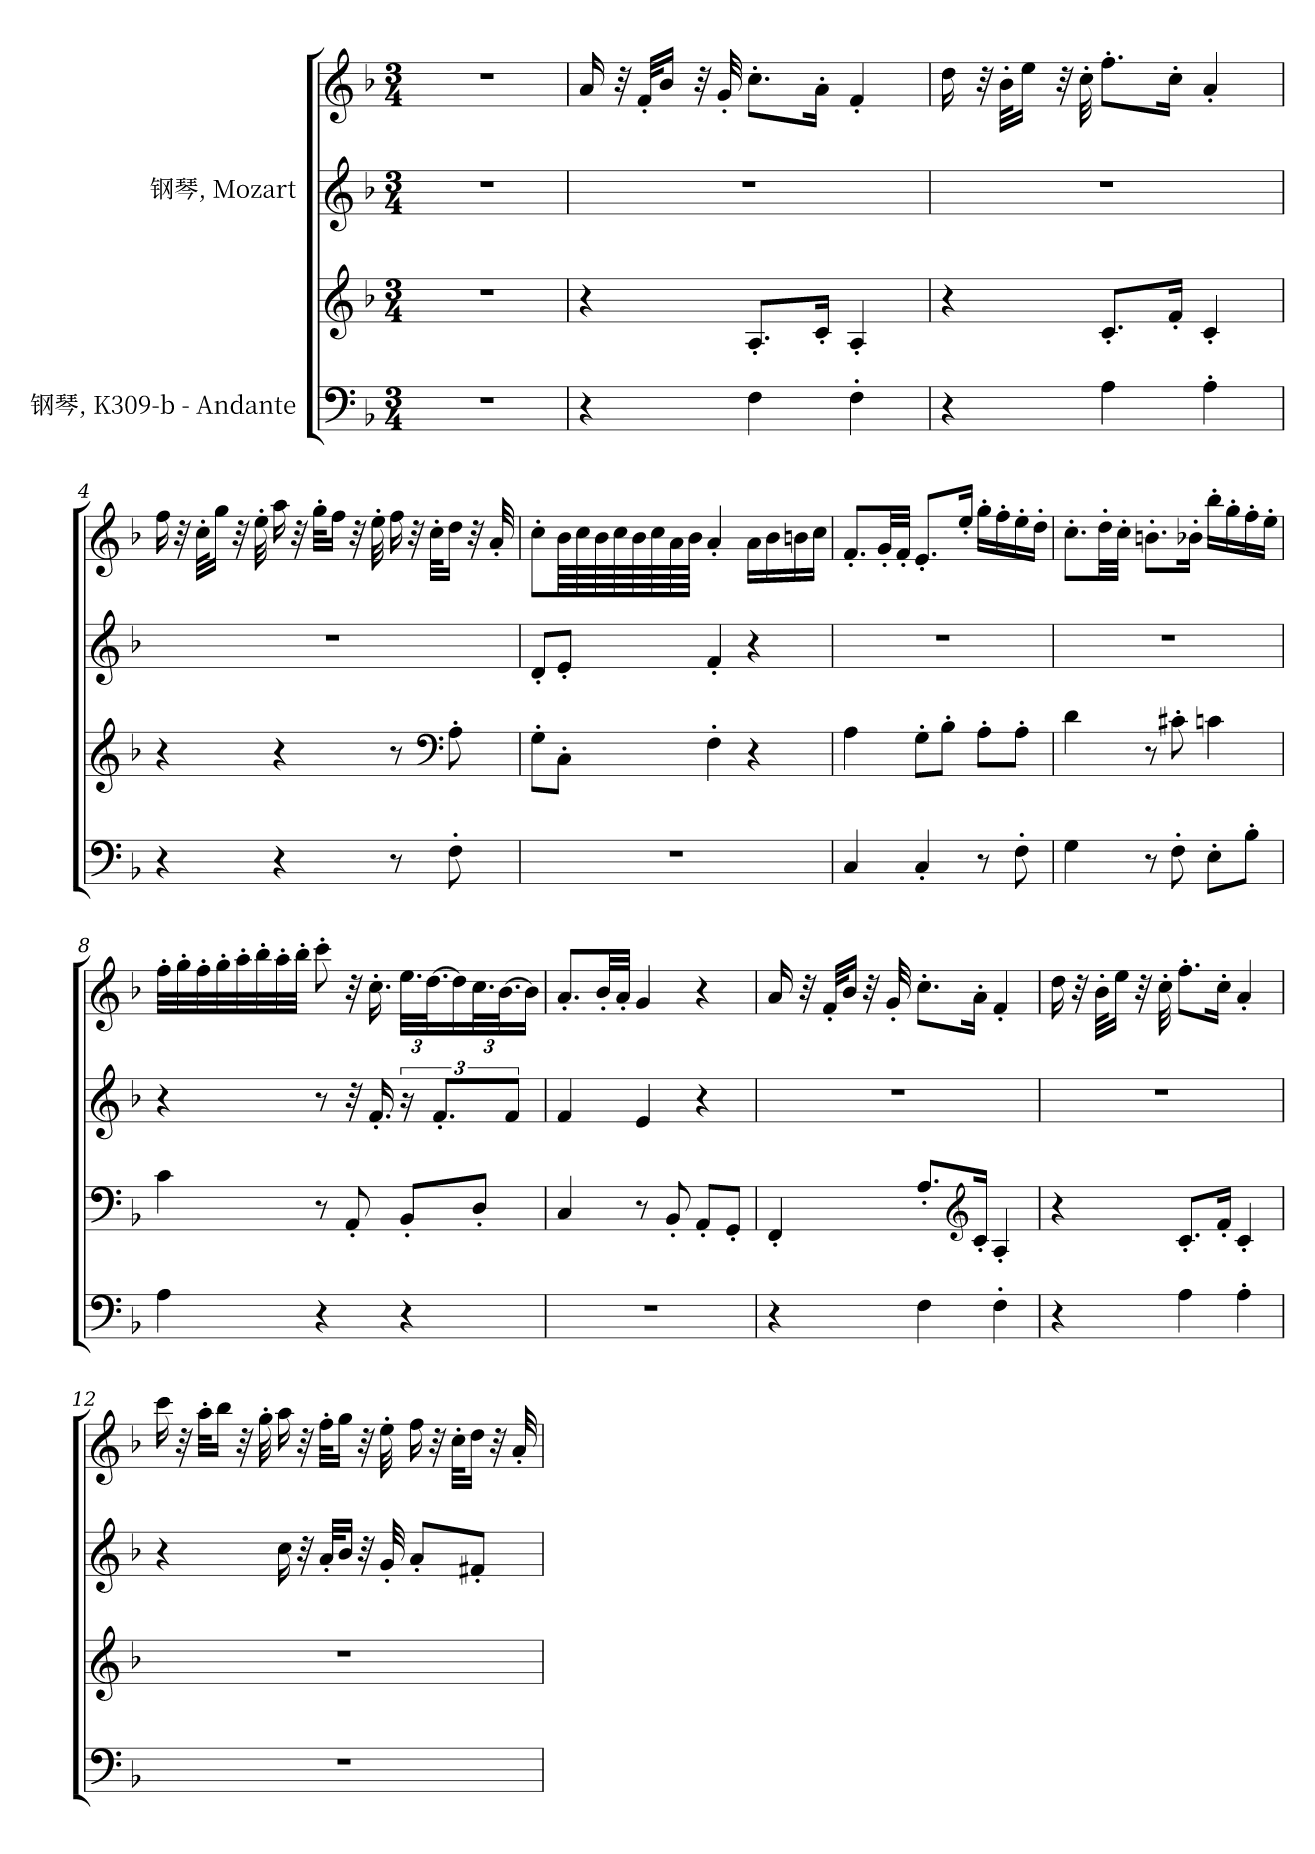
**kern	**kern	**kern	**kern
*part2	*part2	*part1	*part1
*staff4	*staff3	*staff2	*staff1
*I"钢琴, K309-b - Andante	*	*I"钢琴, Mozart	*
*clefF4	*clefG2	*clefG2	*clefG2
*k[b-]	*k[b-]	*k[b-]	*k[b-]
*M3/4	*M3/4	*M3/4	*M3/4
*MM50	*MM50	*MM50	*MM50
=1	=1	=1	=1
2.r	2.r	2.r	2.r
=2	=2	=2	=2
4r	4r	2.r	16a/
.	.	.	32r
.	.	.	32f'/KLL
.	.	.	16b-/JJ
.	.	.	32r
.	.	.	32g'/
4F\	8.A'/L	.	8.cc'\L
.	16c'/Jk	.	16a'\Jk
4F'\	4A'/	.	4f'/
=3	=3	=3	=3
4r	4r	2.r	16dd\
.	.	.	32r
.	.	.	32b-'\KLL
.	.	.	16ee\JJ
.	.	.	32r
.	.	.	32cc'\
4A\	8.c'/L	.	8.ff'\L
.	16f'/Jk	.	16cc'\Jk
4A'\	4c'/	.	4a'/
!!LO:LB:g=z
=4	=4	=4	=4
4r	4r	2.r	16ff\
.	.	.	32r
.	.	.	32cc'\KLL
.	.	.	16gg\JJ
.	.	.	32r
.	.	.	32ee'\
4r	4r	.	16aa\
.	.	.	32r
.	.	.	32gg'\KLL
.	.	.	16ff\JJ
.	.	.	32r
.	.	.	32ee'\
8r	8r	.	16ff\
.	.	.	32r
.	.	.	32cc'\KLL
*	*clefF4	*	*
8F'\	8A'\	.	16dd\JJ
.	.	.	32r
.	.	.	32a'/
=5	=5	=5	=5
2.r	8G'\L	8d'/L	8cc'\L
.	8C'\J	8e'/J	64b-\LLL
.	.	.	64cc\
.	.	.	64b-\
.	.	.	64cc\
.	.	.	64b-\
.	.	.	64cc\
.	.	.	64a\
.	.	.	64b-\JJJJ
.	4F'\	4f'/	4a'/
.	4r	4r	16a\LL
.	.	.	16b-\
.	.	.	16bn\
.	.	.	16cc\JJ
!!LO:LB:g=z
=6	=6	=6	=6
4C/	4A\	2.r	8.f'/L
.	.	.	32g'/LL
.	.	.	32f'/JJJ
4C'/	8G'\L	.	8.e'/L
.	8B-'\J	.	.
.	.	.	16ee'/Jk
8r	8A'\L	.	16gg'\LL
.	.	.	16ff'\
8F'\	8A'\J	.	16ee'\
.	.	.	16dd'\JJ
=7	=7	=7	=7
4G\	4d\	2.r	8.cc'\L
.	.	.	32dd'\LL
.	.	.	32cc'\JJJ
8r	8r	.	8.bn'\L
8F'\	8c#X'\	.	.
.	.	.	16b-X'\Jk
8E'\L	4cn\	.	16bb-'\LL
.	.	.	16gg'\
8B-'\J	.	.	16ff'\
.	.	.	16ee'\JJ
=8	=8	=8	=8
4A\	4c\	4r	32ff'\LLL
.	.	.	32gg'\
.	.	.	32ff'\
.	.	.	32gg'\
.	.	.	32aa'\
.	.	.	32bb-'\
.	.	.	32aa'\
.	.	.	32bb-'\JJJ
4r	8r	8r	8ccc'\
.	8AA'/	32r	32r
.	.	16.f'/	16.cc'\
*	*	*	*Xbrackettup
4r	8BB-'/L	24r	48.ee\LLL
.	.	.	[48.dd\J
.	.	12.f'/L	.
.	.	.	16dd\]
.	8D'/J	.	48.cc\L
.	.	.	[48.b-\J
.	.	12f/J	.
.	.	.	16b-\JJ]
!!LO:PB:g=z
=9	=9	=9	=9
2.r	4C/	4f/	8.a'/L
.	.	.	32b-'/LL
.	.	.	32a'/JJJ
.	8r	4e/	4g/
.	8BB-'/	.	.
.	8AA'/L	4r	4r
.	8GG'/J	.	.
=10	=10	=10	=10
4r	4FF'/	2.r	16a/
.	.	.	32r
.	.	.	32f'/KLL
.	.	.	16b-/JJ
.	.	.	32r
.	.	.	32g'/
4F\	8.A'/L	.	8.cc'\L
*	*clefG2	*	*
.	16c'/Jk	.	16a'\Jk
4F'\	4A'/	.	4f'/
=11	=11	=11	=11
4r	4r	2.r	16dd\
.	.	.	32r
.	.	.	32b-'\KLL
.	.	.	16ee\JJ
.	.	.	32r
.	.	.	32cc'\
4A\	8.c'/L	.	8.ff'\L
.	16f'/Jk	.	16cc'\Jk
4A'\	4c'/	.	4a'/
!!LO:LB:g=z
=12	=12	=12	=12
2.r	2.r	4r	16ccc\
.	.	.	32r
.	.	.	32aa'\KLL
.	.	.	16bb-\JJ
.	.	.	32r
.	.	.	32gg'\
.	.	16cc\	16aa\
.	.	32r	32r
.	.	32a'/KLL	32ff'\KLL
.	.	16b-/JJ	16gg\JJ
.	.	32r	32r
.	.	32g'/	32ee'\
.	.	8a'/L	16ff\
.	.	.	32r
.	.	.	32cc'\KLL
.	.	8f#X'/J	16dd\JJ
.	.	.	32r
.	.	.	32a'/
=	=	=	=
*-	*-	*-	*-
